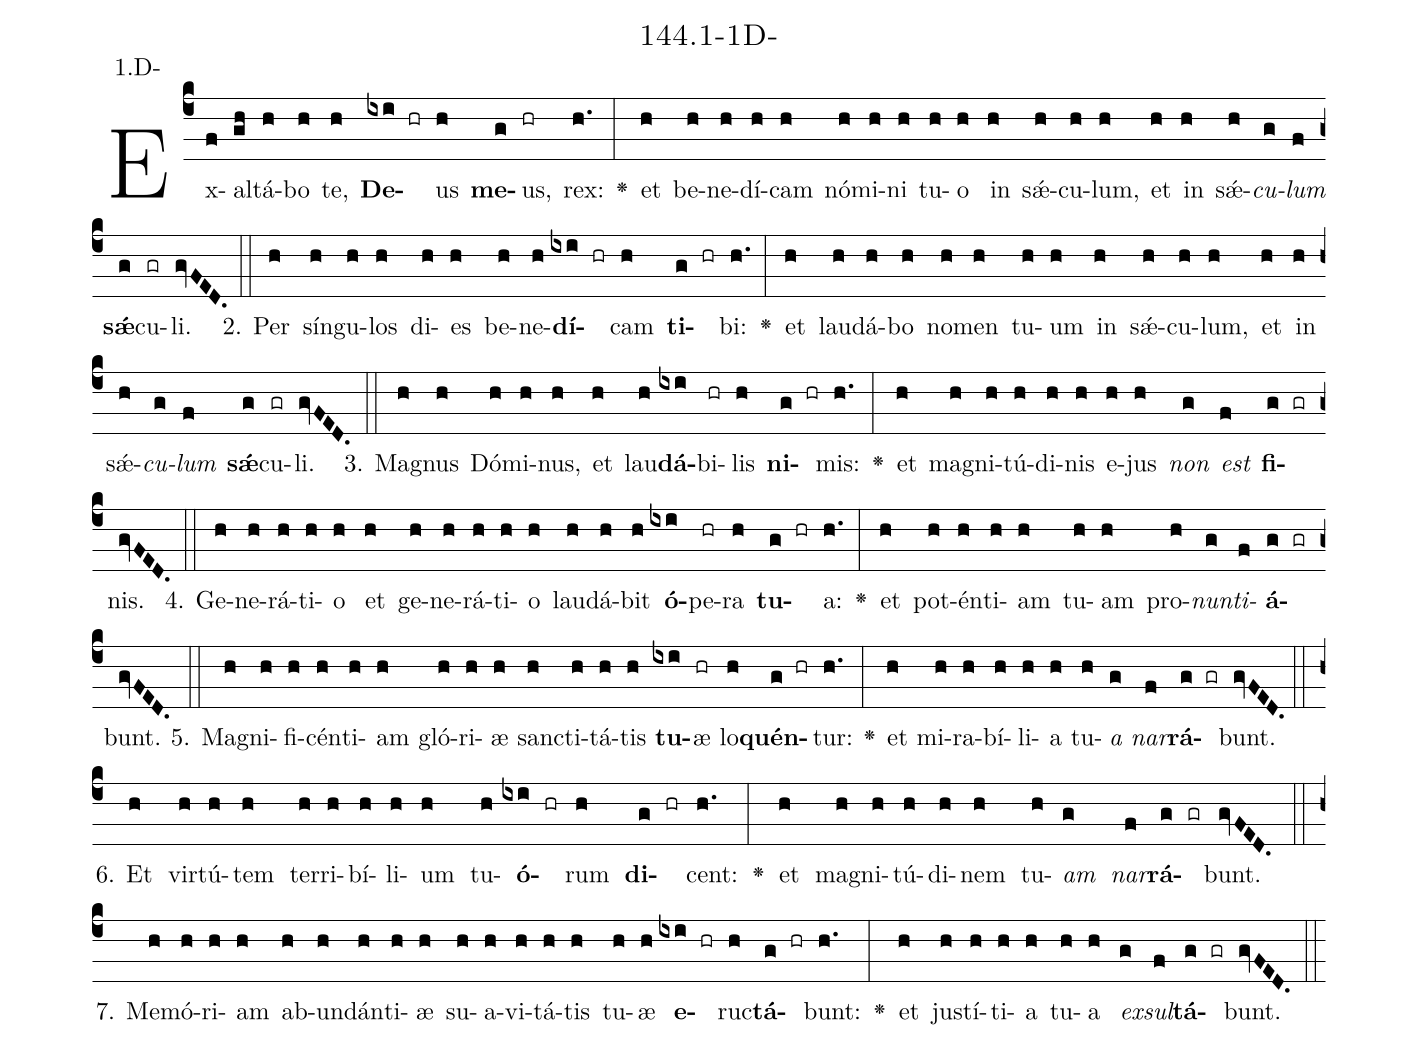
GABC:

name: 144.1-1D-;
annotation: 1.D-;
%%
(c4)Ex(f)al(gh)tá(h)bo(h) te,(h) <b>De</b>(ixi hr)us(h) <b>me</b>(g)us,(hr) rex:(h.) <v>\greheightstar</v>(:) et(h) be(h)ne(h)dí(h)cam(h) nó(h)mi(h)ni(h) tu(h)o(h) in(h) sǽ(h)cu(h)lum,(h) et(h) in(h) sǽ(h)<i>cu</i>(g)<i>lum</i>(f) <b>sǽ</b>(g)cu(gr)li.(gvFED.) (::)
2. Per(h) sín(h)gu(h)los(h) di(h)es(h) be(h)ne(h)<b>dí</b>(ixi hr)cam(h) <b>ti</b>(g hr)bi:(h.) <v>\greheightstar</v>(:) et(h) lau(h)dá(h)bo(h) no(h)men(h) tu(h)um(h) in(h) sǽ(h)cu(h)lum,(h) et(h) in(h) sǽ(h)<i>cu</i>(g)<i>lum</i>(f) <b>sǽ</b>(g)cu(gr)li.(gvFED.) (::)
3. Ma(h)gnus(h) Dó(h)mi(h)nus,(h) et(h) lau(h)<b>dá</b>(ixi)bi(hr)lis(h) <b>ni</b>(g hr)mis:(h.) <v>\greheightstar</v>(:) et(h) ma(h)gni(h)tú(h)di(h)nis(h) e(h)jus(h) <i>non</i>(g) <i>est</i>(f) <b>fi</b>(g gr)nis.(gvFED.) (::)
4. Ge(h)ne(h)rá(h)ti(h)o(h) et(h) ge(h)ne(h)rá(h)ti(h)o(h) lau(h)dá(h)bit(h) <b>ó</b>(ixi)pe(hr)ra(h) <b>tu</b>(g hr)a:(h.) <v>\greheightstar</v>(:) et(h) pot(h)én(h)ti(h)am(h) tu(h)am(h) pro(h)<i>nun</i>(g)<i>ti</i>(f)<b>á</b>(g gr)bunt.(gvFED.) (::)
5. Ma(h)gni(h)fi(h)cén(h)ti(h)am(h) gló(h)ri(h)æ(h) sanc(h)ti(h)tá(h)tis(h) <b>tu</b>(ixi)æ(hr) lo(h)<b>quén</b>(g hr)tur:(h.) <v>\greheightstar</v>(:) et(h) mi(h)ra(h)bí(h)li(h)a(h) tu(h)<i>a</i>(g) <i>nar</i>(f)<b>rá</b>(g gr)bunt.(gvFED.) (::)
6. Et(h) vir(h)tú(h)tem(h) ter(h)ri(h)bí(h)li(h)um(h) tu(h)<b>ó</b>(ixi hr)rum(h) <b>di</b>(g hr)cent:(h.) <v>\greheightstar</v>(:) et(h) ma(h)gni(h)tú(h)di(h)nem(h) tu(h)<i>am</i>(g) <i>nar</i>(f)<b>rá</b>(g gr)bunt.(gvFED.) (::)
7. Me(h)mó(h)ri(h)am(h) ab(h)un(h)dán(h)ti(h)æ(h) su(h)a(h)vi(h)tá(h)tis(h) tu(h)æ(h) <b>e</b>(ixi hr)ruc(h)<b>tá</b>(g hr)bunt:(h.) <v>\greheightstar</v>(:) et(h) jus(h)tí(h)ti(h)a(h) tu(h)a(h) <i>ex</i>(g)<i>sul</i>(f)<b>tá</b>(g gr)bunt.(gvFED.) (::)
